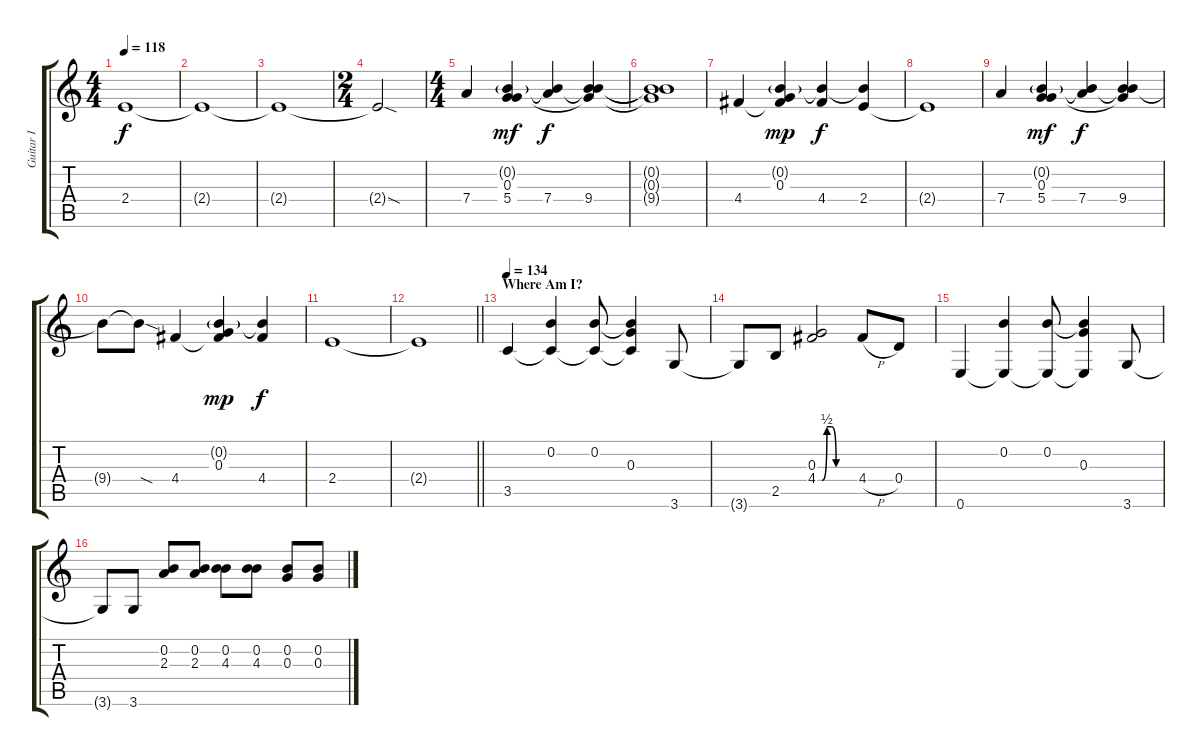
\track ("Guitar I" "Guitar I") {instrument overdrivenguitar}
\staff {score tabs}
\tuning (E4 B3 G3 D3 A2 E2) {hide}
\ts (4 4)
\tempo 118
\clef g2
\ks c
2.4{t}.1{dy f volume 4} |
2.4{t}.1 |
2.4{t}.1 |
\ts (2 4)
2.4{sod t}.2 |
\ts (4 4)
7.4.4{volume 13} (0.2{g} 0.3 5.4).4{dy mf} (0.2{t} 7.4).4{dy f} (0.2{t} 0.3{t} 9.4).4 |
(0.2{t} 0.3{t} 9.4{t}).1 |
4.4.4 (0.2{g} 0.3 4.4{t}).4{dy mp} (0.2{t} 4.4).4{dy f} (0.2{t} 2.4).4 |
2.4{t}.1 |
7.4.4 (0.2{g} 0.3 5.4).4{dy mf} (0.2{t} 7.4).4{dy f} (0.2{t} 0.3{t} 9.4).4 |
9.4{t}.8 9.4{sod t}.8 4.4.4 (0.2{g} 0.3 4.4{t}).4{dy mp} (0.2{t} 4.4).4{dy f} |
2.4.1 |
\barLineRight lightlight
2.4{t}.1 |
\section ("" "Where Am I?")
\tempo 134
3.5.4 (0.2 3.5{t}).4 (0.2 3.5{t}).8 (0.2{t} 0.3 3.5{t}).4 3.6.8 |
3.6{t}.8 2.5.8 (0.3 4.4{be (custom 0 0 7 0 15 2 22 2 30 0 40 0 60 0)}).2 4.4{h}.8 0.4.8 |
0.6.4 (0.2 0.6{t}).4 (0.2 0.6{t}).8 (0.2{t} 0.3 0.6{t}).4 3.6.8 |
3.6{t}.8 3.6.8 (0.2 2.3).8 (0.2 2.3).8 (0.2 4.3).8 (0.2 4.3).8 (0.2 0.3).8 (0.2 0.3).8
